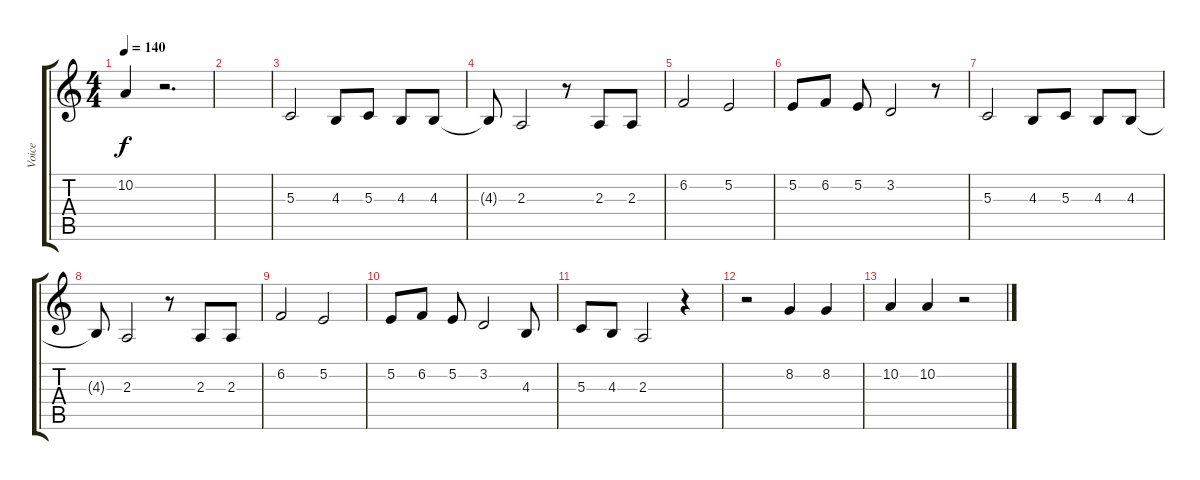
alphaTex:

\track ("Voice" "Voice") {instrument lead6voice}
\staff {score tabs}
\tuning (E4 B3 G3 D3 A2 E2) {hide}
\ts (4 4)
\tempo 140
\clef g2
\ks c
10.2{t}.4{dy f} r.2{d} |
|
5.3.2 4.3.8 5.3.8 4.3.8 4.3.8 |
4.3{t}.8 2.3.2 r.8 2.3.8 2.3.8 |
6.2.2 5.2.2 |
5.2.8 6.2.8 5.2.8 3.2.2 r.8 |
5.3.2 4.3.8 5.3.8 4.3.8 4.3.8 |
4.3{t}.8 2.3.2 r.8 2.3.8 2.3.8 |
6.2.2 5.2.2 |
5.2.8 6.2.8 5.2.8 3.2.2 4.3.8 |
5.3.8 4.3.8 2.3.2 r.4 |
r.2 8.2.4 8.2.4 |
10.2.4 10.2.4 r.2
